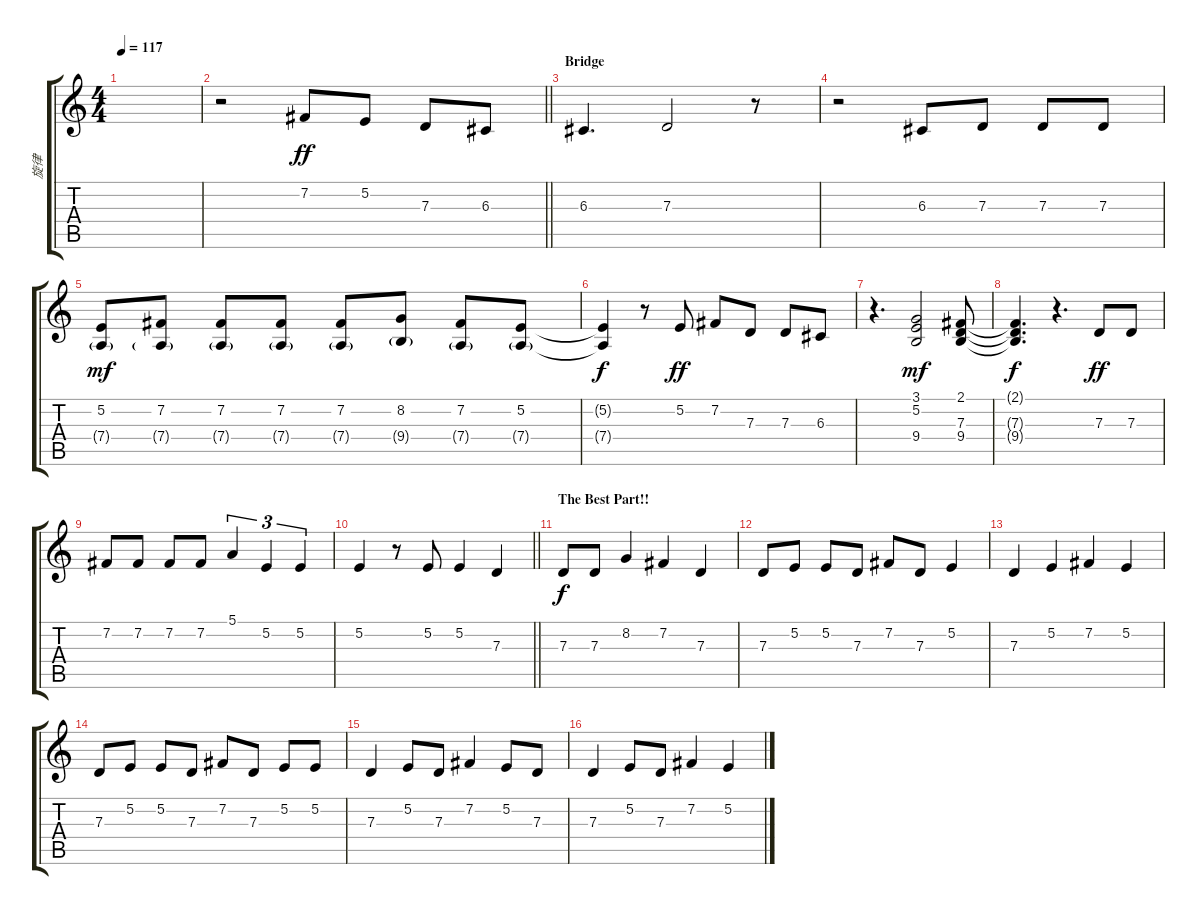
\track ("旋律" "旋律") {instrument clarinet}
\staff {score tabs}
\tuning (E4 B3 G3 D3 A2 E2) {hide}
\ts (4 4)
\tempo 117
\clef g2
\ks c
|
\barLineRight lightlight
r.2 7.2.8{dy ff} 5.2.8 7.3.8 6.3.8 |
\section ("" "Bridge")
6.3.4{d} 7.3.2 r.8 |
r.2 6.3.8 7.3.8 7.3.8 7.3.8 |
(5.2 7.4{g}).8{dy mf} (7.2 7.4{g}).8 (7.2 7.4{g}).8 (7.2 7.4{g}).8 (7.2 7.4{g}).8 (8.2 9.4{g}).8 (7.2 7.4{g}).8 (5.2 7.4{g}).8 |
(5.2{t} 7.4{t}).4{dy f} r.8 5.2.8{dy ff} 7.2.8 7.3.8 7.3.8 6.3.8 |
r.4{d} (3.1 5.2 9.4).2{dy mf} (2.1 7.3 9.4).8 |
(2.1{t} 7.3{t} 9.4{t}).4{d dy f} r.4{d} 7.3.8{dy ff} 7.3.8 |
7.2.8 7.2.8 7.2.8 7.2.8 5.1.4{tu (3 2)} 5.2.4{tu (3 2)} 5.2.4{tu (3 2)} |
\barLineRight lightlight
5.2.4 r.8 5.2.8 5.2.4 7.3.4 |
\section ("" "The Best Part!!")
7.3.8{dy f} 7.3.8 8.2.4 7.2.4 7.3.4 |
7.3.8 5.2.8 5.2.8 7.3.8 7.2.8 7.3.8 5.2.4 |
7.3.4 5.2.4 7.2.4 5.2.4 |
7.3.8 5.2.8 5.2.8 7.3.8 7.2.8 7.3.8 5.2.8 5.2.8 |
7.3.4 5.2.8 7.3.8 7.2.4 5.2.8 7.3.8 |
7.3.4 5.2.8 7.3.8 7.2.4 5.2.4
